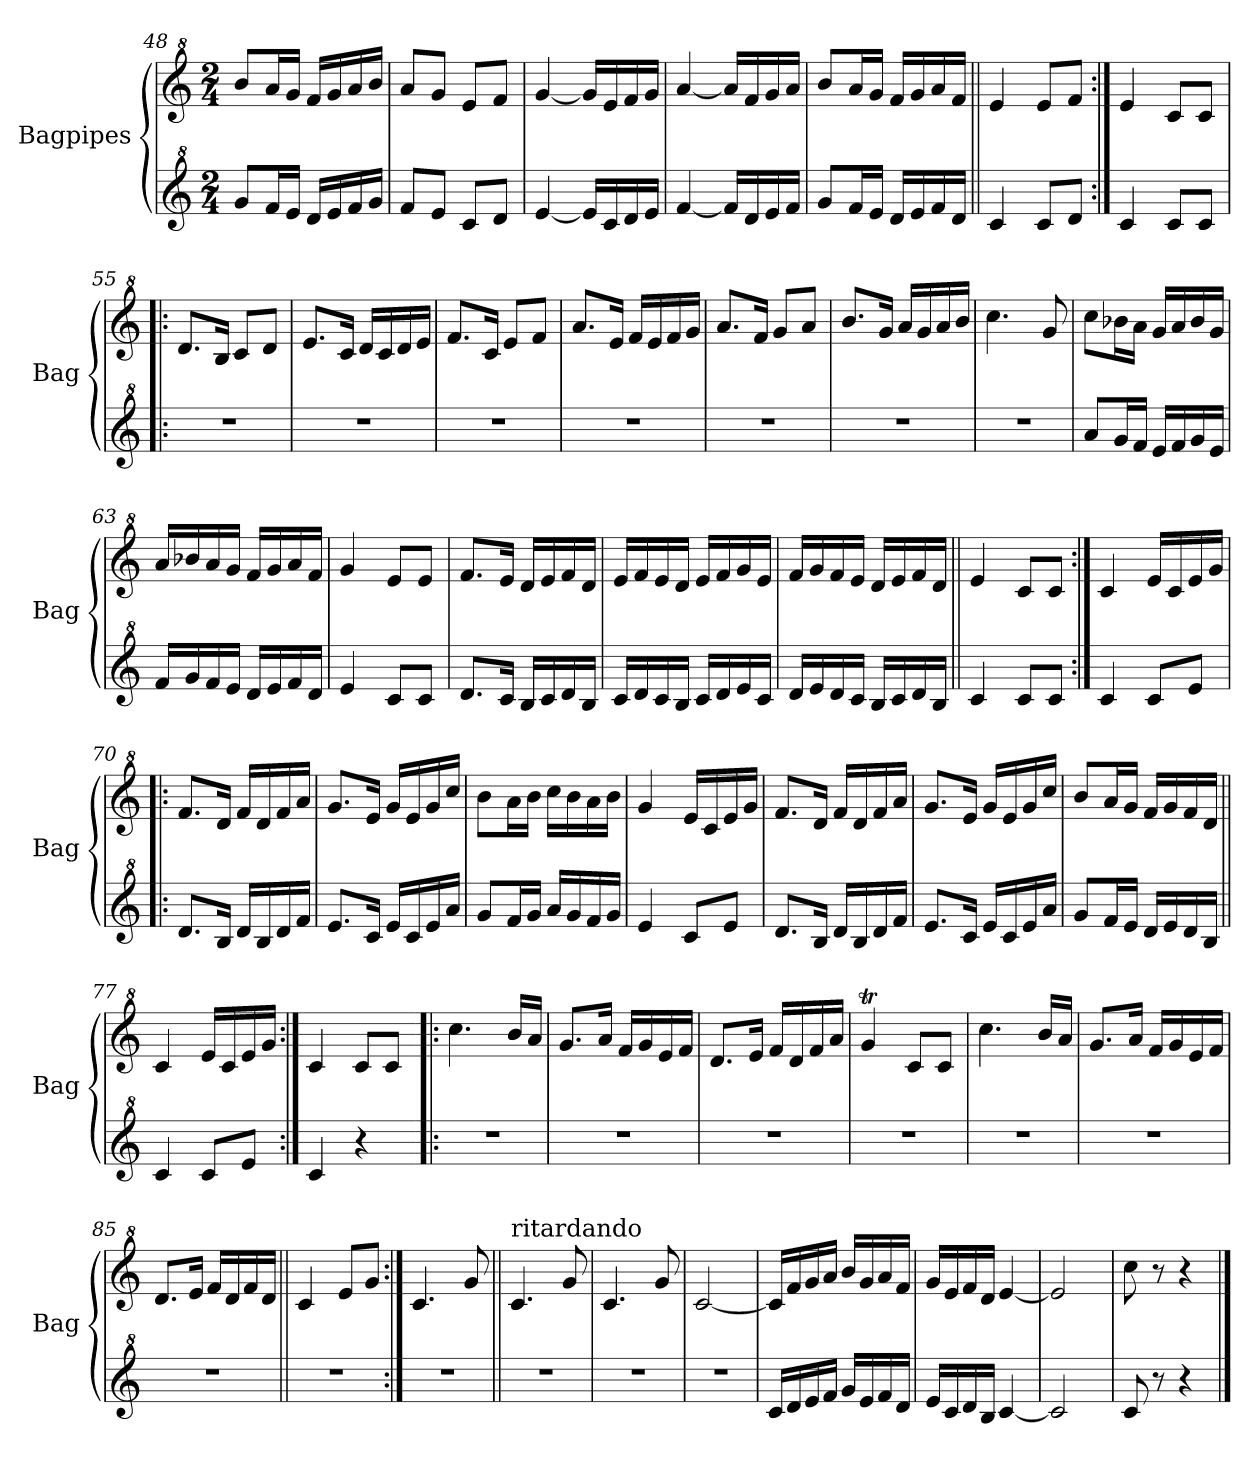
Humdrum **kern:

**kern	**kern
*part2	*part1
*staff2	*staff1
*I"Bagpipes	*I"Bagpipes
*I'Bag	*I'Bag
!!LO:PB:g=z
*clefG^2	*clefG^2
*k[]	*k[]
*C:	*C:
*M2/4	*M2/4
=48	=48
8gg/L	8bb/L
16ff/L	16aa/L
16ee/JJ	16gg/JJ
16dd/LL	16ff/LL
16ee/	16gg/
16ff/	16aa/
16gg/JJ	16bb/JJ
=49	=49
8ff/L	8aa/L
8ee/J	8gg/J
8cc/L	8ee/L
8dd/J	8ff/J
=50	=50
[4ee/	[4gg/
16ee/LL]	16gg/LL]
16cc/	16ee/
16dd/	16ff/
16ee/JJ	16gg/JJ
=51	=51
[4ff/	[4aa/
16ff/LL]	16aa/LL]
16dd/	16ff/
16ee/	16gg/
16ff/JJ	16aa/JJ
=52	=52
8gg/L	8bb/L
16ff/L	16aa/L
16ee/JJ	16gg/JJ
16dd/LL	16ff/LL
16ee/	16gg/
16ff/	16aa/
16dd/JJ	16ff/JJ
=53||	=53||
4cc/	4ee/
8cc/L	8ee/L
8dd/J	8ff/J
=54:|!	=54:|!
4cc/	4ee/
8cc/L	8cc/L
8cc/J	8cc/J
=55!|:	=55!|:
2r	8.dd/L
.	16b/Jk
.	8cc/L
.	8dd/J
!!LO:LB:g=z
=56	=56
2r	8.ee/L
.	16cc/Jk
.	16dd/LL
.	16cc/
.	16dd/
.	16ee/JJ
=57	=57
2r	8.ff/L
.	16cc/Jk
.	8ee/L
.	8ff/J
=58	=58
2r	8.aa/L
.	16ee/Jk
.	16ff/LL
.	16ee/
.	16ff/
.	16gg/JJ
=59	=59
2r	8.aa/L
.	16ff/Jk
.	8gg/L
.	8aa/J
=60	=60
2r	8.bb/L
.	16gg/Jk
.	16aa/LL
.	16gg/
.	16aa/
.	16bb/JJ
=61	=61
2r	4.ccc\
.	8gg/
=62	=62
8aa/L	8ccc\L
16gg/L	16bb-X\L
16ff/JJ	16aa\JJ
16ee/LL	16gg/LL
16ff/	16aa/
16gg/	16bb-/
16ee/JJ	16gg/JJ
!!LO:LB:g=z
=63	=63
16ff/LL	16aa/LL
16gg/	16bb-X/
16ff/	16aa/
16ee/JJ	16gg/JJ
16dd/LL	16ff/LL
16ee/	16gg/
16ff/	16aa/
16dd/JJ	16ff/JJ
=64	=64
4ee/	4gg/
8cc/L	8ee/L
8cc/J	8ee/J
=65	=65
8.dd/L	8.ff/L
16cc/Jk	16ee/Jk
16b/LL	16dd/LL
16cc/	16ee/
16dd/	16ff/
16b/JJ	16dd/JJ
=66	=66
16cc/LL	16ee/LL
16dd/	16ff/
16cc/	16ee/
16b/JJ	16dd/JJ
16cc/LL	16ee/LL
16dd/	16ff/
16ee/	16gg/
16cc/JJ	16ee/JJ
=67	=67
16dd/LL	16ff/LL
16ee/	16gg/
16dd/	16ff/
16cc/JJ	16ee/JJ
16b/LL	16dd/LL
16cc/	16ee/
16dd/	16ff/
16b/JJ	16dd/JJ
=68||	=68||
4cc/	4ee/
8cc/L	8cc/L
8cc/J	8cc/J
=69:|!	=69:|!
4cc/	4cc/
8cc/L	16ee/LL
.	16cc/
8ee/J	16ee/
.	16gg/JJ
!!LO:LB:g=z
=70!|:	=70!|:
8.dd/L	8.ff/L
16b/Jk	16dd/Jk
16dd/LL	16ff/LL
16b/	16dd/
16dd/	16ff/
16ff/JJ	16aa/JJ
=71	=71
8.ee/L	8.gg/L
16cc/Jk	16ee/Jk
16ee/LL	16gg/LL
16cc/	16ee/
16ee/	16gg/
16aa/JJ	16ccc/JJ
=72	=72
8gg/L	8bb\L
16ff/L	16aa\L
16gg/JJ	16bb\JJ
16aa/LL	16ccc\LL
16gg/	16bb\
16ff/	16aa\
16gg/JJ	16bb\JJ
=73	=73
4ee/	4gg/
8cc/L	16ee/LL
.	16cc/
8ee/J	16ee/
.	16gg/JJ
=74	=74
8.dd/L	8.ff/L
16b/Jk	16dd/Jk
16dd/LL	16ff/LL
16b/	16dd/
16dd/	16ff/
16ff/JJ	16aa/JJ
=75	=75
8.ee/L	8.gg/L
16cc/Jk	16ee/Jk
16ee/LL	16gg/LL
16cc/	16ee/
16ee/	16gg/
16aa/JJ	16ccc/JJ
=76	=76
8gg/L	8bb/L
16ff/L	16aa/L
16ee/JJ	16gg/JJ
16dd/LL	16ff/LL
16ee/	16gg/
16dd/	16ff/
16b/JJ	16dd/JJ
!!LO:LB:g=z
=77||	=77||
4cc/	4cc/
8cc/L	16ee/LL
.	16cc/
8ee/J	16ee/
.	16gg/JJ
=78:|!	=78:|!
4cc/	4cc/
4r	8cc/L
.	8cc/J
=79!|:	=79!|:
2r	4.ccc\
.	16bb/LL
.	16aa/JJ
=80	=80
2r	8.gg/L
.	16aa/Jk
.	16ff/LL
.	16gg/
.	16ee/
.	16ff/JJ
=81	=81
2r	8.dd/L
.	16ee/Jk
.	16ff/LL
.	16dd/
.	16ff/
.	16aa/JJ
=82	=82
2r	4ggT/
.	8cc/L
.	8cc/J
=83	=83
2r	4.ccc\
.	16bb/LL
.	16aa/JJ
=84	=84
2r	8.gg/L
.	16aa/Jk
.	16ff/LL
.	16gg/
.	16ee/
.	16ff/JJ
!!LO:LB:g=z
=85	=85
2r	8.dd/L
.	16ee/Jk
.	16ff/LL
.	16dd/
.	16ff/
.	16dd/JJ
=86||	=86||
2r	4cc/
.	8ee/L
.	8gg/J
=87:|!	=87:|!
2r	4.cc/
.	8gg/
=88||	=88||
!	!LO:TX:a:t=ritardando
2r	4.cc/
.	8gg/
=89	=89
2r	4.cc/
.	8gg/
=90	=90
2r	[2cc/
=91	=91
16cc/LL	16cc/LL]
16dd/	16ff/
16ee/	16gg/
16ff/JJ	16aa/JJ
16gg/LL	16bb/LL
16ee/	16gg/
16ff/	16aa/
16dd/JJ	16ff/JJ
=92	=92
16ee/LL	16gg/LL
16cc/	16ee/
16dd/	16ff/
16b/JJ	16dd/JJ
[4cc/	[4ee/
=93	=93
2cc/]	2ee/]
=94	=94
8cc/	8ccc\
8r	8r
4r	4r
==	==
*-	*-
